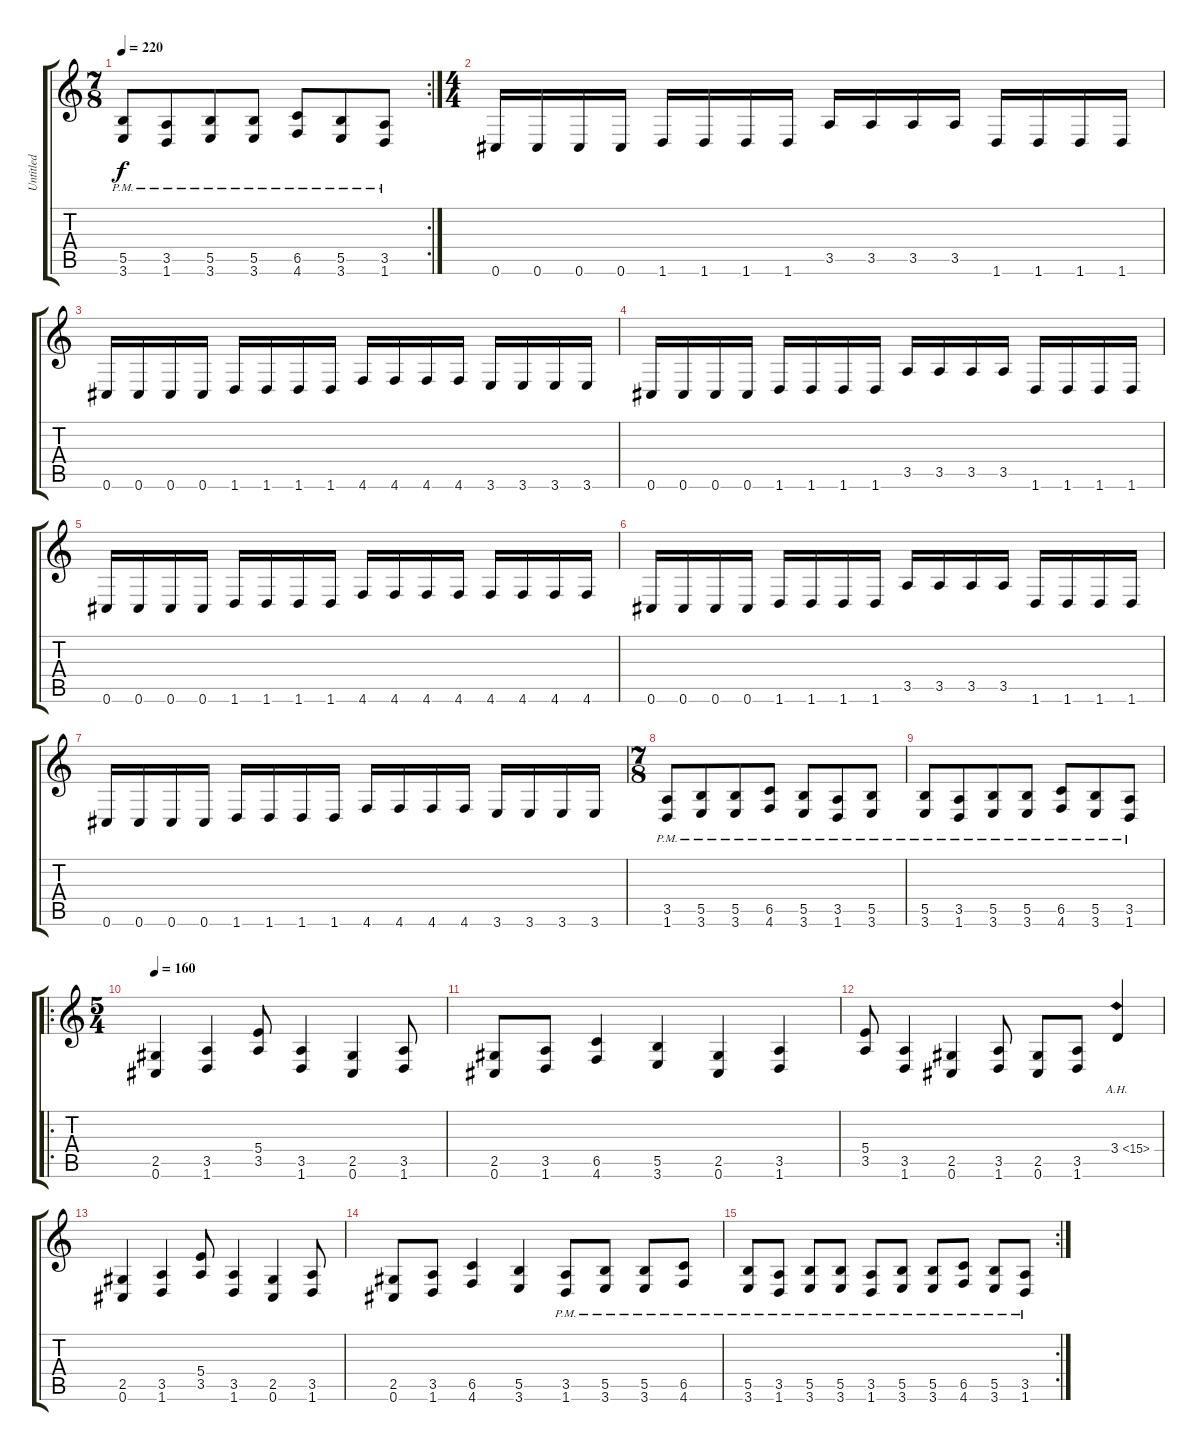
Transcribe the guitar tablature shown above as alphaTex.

\track ("Untitled" "Untitled") {instrument distortionguitar}
\staff {score tabs}
\tuning (Db4 Ab3 E3 B2 Gb2 Db2) {hide}
\rc 2
\ts (7 8)
\tempo 220
\clef g2
\ks c
(5.5{pm} 3.6{pm}).8{dy f} (3.5{pm} 1.6{pm}).8 (5.5{pm} 3.6{pm}).8 (5.5{pm} 3.6{pm}).8 (6.5{pm} 4.6{pm}).8 (5.5{pm} 3.6{pm}).8 (3.5{pm} 1.6{pm}).8 |
\ts (4 4)
0.6.16 0.6.16 0.6.16 0.6.16 1.6.16 1.6.16 1.6.16 1.6.16 3.5.16 3.5.16 3.5.16 3.5.16 1.6.16 1.6.16 1.6.16 1.6.16 |
0.6.16 0.6.16 0.6.16 0.6.16 1.6.16 1.6.16 1.6.16 1.6.16 4.6.16 4.6.16 4.6.16 4.6.16 3.6.16 3.6.16 3.6.16 3.6.16 |
0.6.16 0.6.16 0.6.16 0.6.16 1.6.16 1.6.16 1.6.16 1.6.16 3.5.16 3.5.16 3.5.16 3.5.16 1.6.16 1.6.16 1.6.16 1.6.16 |
0.6.16 0.6.16 0.6.16 0.6.16 1.6.16 1.6.16 1.6.16 1.6.16 4.6.16 4.6.16 4.6.16 4.6.16 4.6.16 4.6.16 4.6.16 4.6.16 |
0.6.16 0.6.16 0.6.16 0.6.16 1.6.16 1.6.16 1.6.16 1.6.16 3.5.16 3.5.16 3.5.16 3.5.16 1.6.16 1.6.16 1.6.16 1.6.16 |
0.6.16 0.6.16 0.6.16 0.6.16 1.6.16 1.6.16 1.6.16 1.6.16 4.6.16 4.6.16 4.6.16 4.6.16 3.6.16 3.6.16 3.6.16 3.6.16 |
\ts (7 8)
(3.5{pm} 1.6{pm}).8 (5.5{pm} 3.6{pm}).8 (5.5{pm} 3.6{pm}).8 (6.5{pm} 4.6{pm}).8 (5.5{pm} 3.6{pm}).8 (3.5{pm} 1.6{pm}).8 (5.5{pm} 3.6{pm}).8 |
(5.5{pm} 3.6{pm}).8 (3.5{pm} 1.6{pm}).8 (5.5{pm} 3.6{pm}).8 (5.5{pm} 3.6{pm}).8 (6.5{pm} 4.6{pm}).8 (5.5{pm} 3.6{pm}).8 (3.5{pm} 1.6{pm}).8 |
\ro
\ts (5 4)
\tempo 160
(2.5 0.6).4 (3.5 1.6).4 (5.4 3.5).8 (3.5 1.6).4 (2.5 0.6).4 (3.5 1.6).8 |
(2.5 0.6).8 (3.5 1.6).8 (6.5 4.6).4 (5.5 3.6).4 (2.5 0.6).4 (3.5 1.6).4 |
(5.4 3.5).8 (3.5 1.6).4 (2.5 0.6).4 (3.5 1.6).8 (2.5 0.6).8 (3.5 1.6).8 3.4{ah 12}.4 |
(2.5 0.6).4 (3.5 1.6).4 (5.4 3.5).8 (3.5 1.6).4 (2.5 0.6).4 (3.5 1.6).8 |
(2.5 0.6).8 (3.5 1.6).8 (6.5 4.6).4 (5.5 3.6).4 (3.5{pm} 1.6{pm}).8 (5.5{pm} 3.6{pm}).8 (5.5{pm} 3.6{pm}).8 (6.5{pm} 4.6{pm}).8 |
\rc 2
(5.5{pm} 3.6{pm}).8 (3.5{pm} 1.6{pm}).8 (5.5{pm} 3.6{pm}).8 (5.5{pm} 3.6{pm}).8 (3.5{pm} 1.6{pm}).8 (5.5{pm} 3.6{pm}).8 (5.5{pm} 3.6{pm}).8 (6.5{pm} 4.6{pm}).8 (5.5{pm} 3.6{pm}).8 (3.5{pm} 1.6{pm}).8
